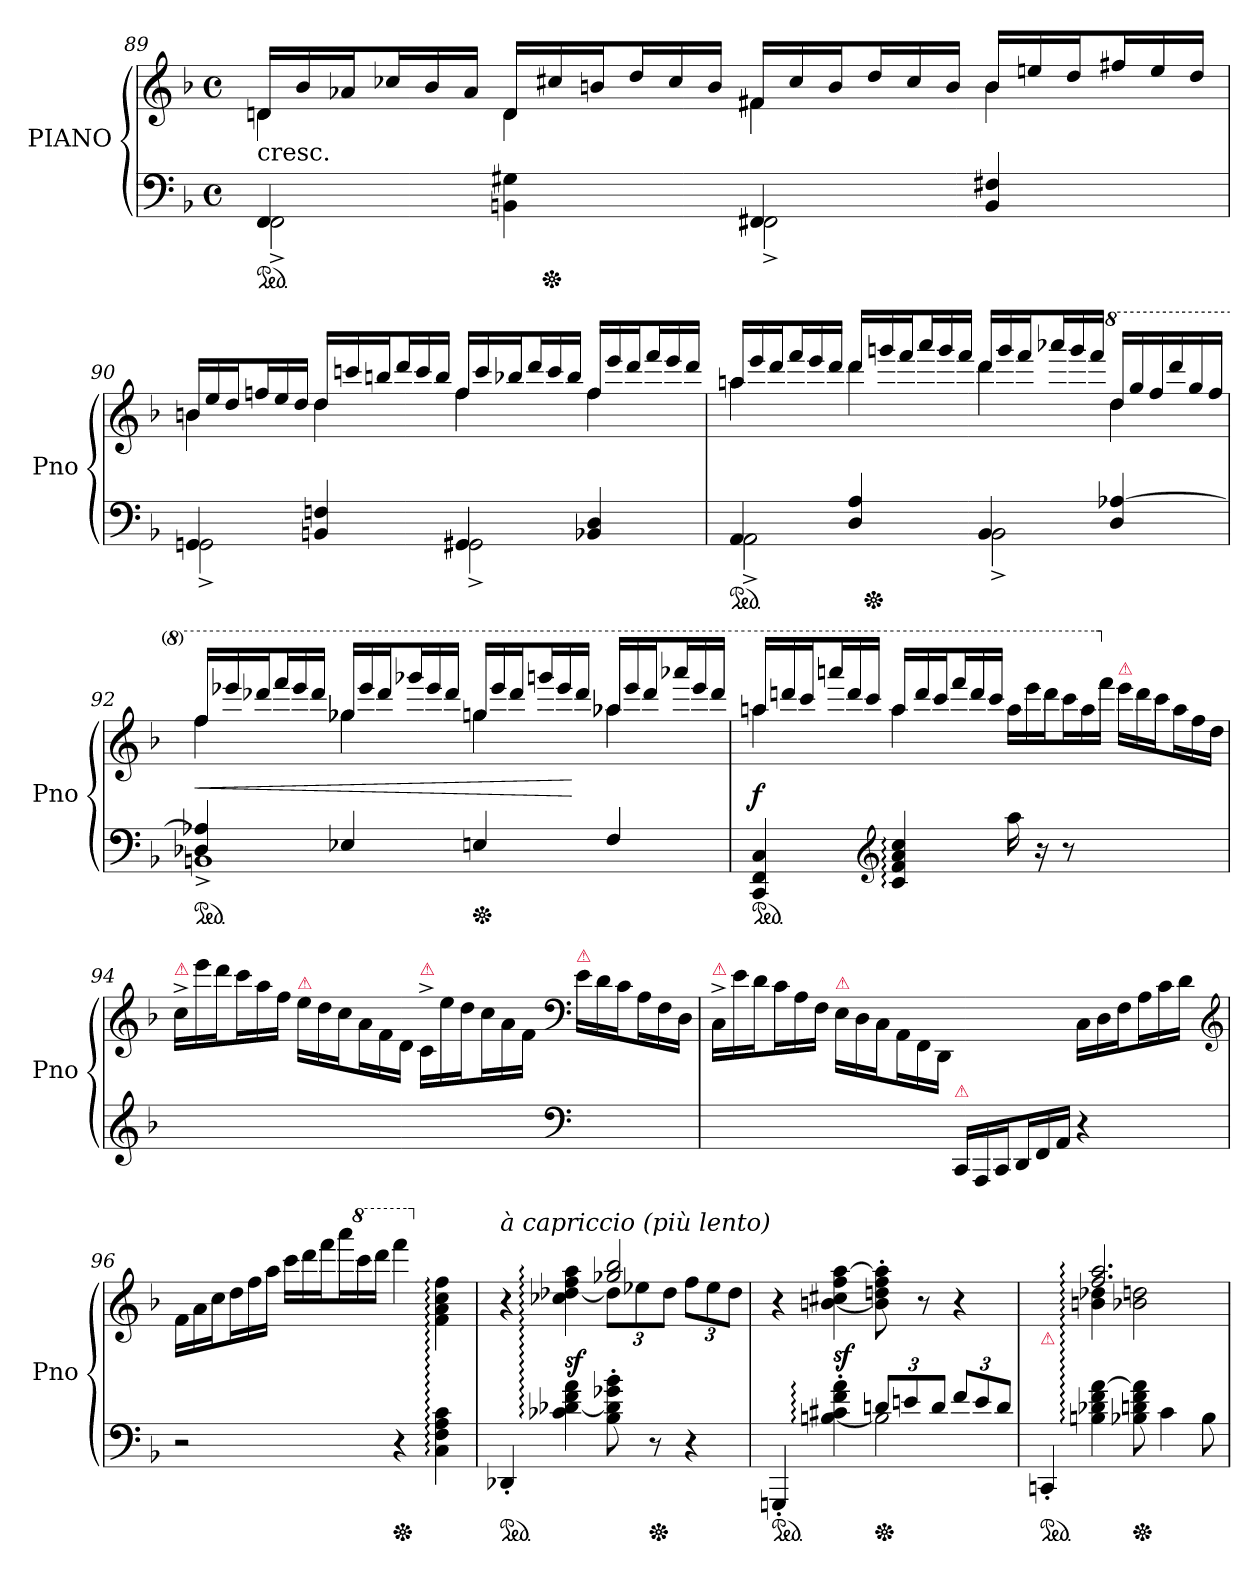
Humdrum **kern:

**kern	**kern	**dynam
*part1	*part1	*part1
*staff2	*staff1	*staff1/2
*I"PIANO	*	*
*I'Pno	*	*
*clefF4	*clefG2	*
*k[b-]	*k[b-]	*
*M4/4	*M4/4	*
*met(c)	*met(c)	*
=89	=89	=89
*^	*	*
*	*	*Xtuplet	*
*	*	*^	*
!	!	!LO:TX:c:t=cresc.	!	!
*ped	*	*	*	*
4FF/	2FF^\	24d/LL	4dn\	.
.	.	24b-/	.	.
.	.	24a-X/J	.	.
.	.	24cc-X/L	.	.
.	.	24b-/	.	.
.	.	24a-/JJ	.	.
4BBn\ 4G#X\	.	24d/LL	4d\	.
*Xped	*	*	*	*
.	.	24cc#X/	.	.
.	.	24bn/J	.	.
.	.	24dd/L	.	.
.	.	24cc#/	.	.
.	.	24b/JJ	.	.
4FF#X/	2FF#X^\	24f#X/LL	4f#X\	.
.	.	24cc#/	.	.
.	.	24b/J	.	.
.	.	24dd/L	.	.
.	.	24cc#/	.	.
.	.	24b/JJ	.	.
4BB/ 4F#X/	.	24b/LL	4b\	.
.	.	24een/	.	.
.	.	24dd/J	.	.
.	.	24ff#X/L	.	.
.	.	24ee/	.	.
.	.	24dd/JJ	.	.
=90	=90	=90	=90	=90
4GG/	2GGn^\	24bn/LL	4b\	.
.	.	24ee/	.	.
.	.	24dd/J	.	.
.	.	24ffn/L	.	.
.	.	24ee/	.	.
.	.	24dd/JJ	.	.
4BBn/ 4Fn/	.	24dd/LL	4dd\	.
.	.	24cccn/	.	.
.	.	24bbn/J	.	.
.	.	24ddd/L	.	.
.	.	24ccc/	.	.
.	.	24bb/JJ	.	.
4GG#X/	2GG#X^\	24ff/LL	4ff\	.
.	.	24ccc/	.	.
.	.	24bb-X/J	.	.
.	.	24ddd/L	.	.
.	.	24ccc/	.	.
.	.	24bb-/JJ	.	.
4BB-X/ 4D/	.	24ff/LL	4ff\	.
.	.	24eee/	.	.
.	.	24ddd/J	.	.
.	.	24fff/L	.	.
.	.	24eee/	.	.
.	.	24ddd/JJ	.	.
=91	=91	=91	=91	=91
*ped	*	*	*	*
4AA/	2AA^\	24aa/LL	4aan\	.
.	.	24eee/	.	.
.	.	24ddd/J	.	.
.	.	24fff/L	.	.
.	.	24eee/	.	.
.	.	24ddd/JJ	.	.
4D/ 4A/	.	24ddd/LL	4ddd\	.
*Xped	*	*	*	*
.	.	24gggn/	.	.
.	.	24fff/J	.	.
.	.	24aaa/L	.	.
.	.	24ggg/	.	.
.	.	24fff/JJ	.	.
4BB-/	2BB-^\	24ddd/LL	4ddd\	.
.	.	24ggg/	.	.
.	.	24fff/J	.	.
.	.	24aaa-X/L	.	.
.	.	24ggg/	.	.
.	.	24fff/JJ	.	.
*	*	*8va	*	*
4D/ [4A-X/	.	24ddd/LL	4ddd\	.
.	.	24ggg/	.	.
.	.	24fff/	.	.
.	.	24dddd/	.	.
.	.	24ggg/	.	.
.	.	24fff/JJ	.	.
=92	=92	=92	=92	=92
*ped	*	*	*	*
4D-X/ 4A-X]/	1BBn^	24fff/LL	4fff\	<
.	.	24eeee-X/	.	.
.	.	24dddd-X/J	.	.
.	.	24ffff/L	.	.
.	.	24eeee-/	.	.
.	.	24dddd-/JJ	.	.
4E-X/	.	24ggg-X/LL	4ggg-X\	.
.	.	24eeee-/	.	.
.	.	24dddd-/J	.	.
.	.	24gggg-X/L	.	.
.	.	24eeee-/	.	.
.	.	24dddd-/JJ	.	.
*Xped	*	*	*	*
4En/	.	24gggn/LL	4ggg\	.
.	.	24eeee-/	.	.
.	.	24dddd-/J	.	.
.	.	24ggggn/L	.	.
.	.	24eeee-/	.	.
.	.	24dddd-/JJ	.	[
4F/	.	24aaa-X/LL	4aaa-X\	.
.	.	24eeee-/	.	.
.	.	24dddd-/J	.	.
.	.	24aaaa-X/L	.	.
.	.	24eeee-/	.	.
.	.	24dddd-/JJ	.	.
*v	*v	*	*	*
=93	=93	=93	=93
*ped	*	*	*
4CC/ 4FF/ 4C/	24aaa/LL	4aaan\	f
.	24ddddn/	.	.
.	24cccc/J	.	.
.	24aaaan/L	.	.
.	24dddd/	.	.
.	24cccc/JJ	.	.
*clefG2	*	*	*
4c:/ 4f:/ 4a:/ 4cc:/	24aaa/LL	4aaa\	.
.	24dddd/	.	.
.	24cccc/J	.	.
.	24ffff/L	.	.
.	24dddd/	.	.
.	24cccc/JJ	.	.
16aa\	24aaa\LL	2ryy	.
.	24eeee\	.	.
16r	.	.	.
.	24dddd\J	.	.
8r	24cccc\L	.	.
.	24aaa\	.	.
*	*X8va	*	*
.	24fff\JJ	.	.
!	!LO:TX:a:color=crimson:t=⚠	!	!
4ryy	24eee\LL	.	.
.	24ddd\	.	.
.	24ccc\J	.	.
.	24aa\L	.	.
.	24ff\	.	.
.	24dd/JJ	.	.
*	*v	*v	*
=94	=94	=94
!	!LO:TX:a:color=crimson:t=⚠	!
2ryy	24cc^/LL	.
.	24eee\	.
.	24ddd\J	.
.	24ccc\L	.
.	24aa\	.
.	24ff\JJ	.
!	!LO:TX:a:color=crimson:t=⚠	!
.	24ee\LL	.
.	24dd\	.
.	24cc\J	.
.	24a\L	.
.	24f\	.
.	24d/JJ	.
!	!LO:TX:a:color=crimson:t=⚠	!
4ryy	24c^/LL	.
.	24ee\	.
.	24dd\J	.
.	24cc\L	.
.	24a\	.
.	24f\JJ	.
*clefF4	*clefF4	*
!	!LO:TX:a:color=crimson:t=⚠	!
4ryy	24e\LL	.
.	24d\	.
.	24c\J	.
.	24A\L	.
.	24F\	.
.	24D/JJ	.
=95	=95	=95
!	!LO:TX:a:color=crimson:t=⚠	!
2ryy	24C^/LL	.
.	24e\	.
.	24d\J	.
.	24c\L	.
.	24A\	.
.	24F\JJ	.
!	!LO:TX:a:color=crimson:t=⚠	!
.	24E\LL	.
.	24D\	.
.	24C\J	.
.	24AA\L	.
.	24FF/	.
.	24DD/JJ	.
*Xtuplet	*	*
!LO:TX:a:color=crimson:t=⚠	!	!
24CC/LL	4ryy	.
24AAA/	.	.
24CC/J	.	.
24DD/L	.	.
24FF/	.	.
24AA\JJ	.	.
4r	24C\LL	.
.	24D\	.
.	24F\J	.
.	24A\L	.
.	24c\	.
.	24d\JJ	.
*	*clefG2	*
=96	=96	=96
2r	24f\LL	.
.	24a\	.
.	24cc\J	.
.	24dd\L	.
.	24ff\	.
.	24aa\JJ	.
.	24ccc\LL	.
.	24ddd\	.
.	24fff\J	.
.	24aaa\L	.
*	*8va	*
.	24cccc\	.
.	24dddd\JJ	.
*Xped	*	*
4r	4ffff\	.
*	*X8va	*
4C::\ 4F::\ 4A::\ 4c::\	4f::\ 4a::\ 4cc::\ 4ff::\	.
=97	=97	=97
*	*^	*
!	!LO:TX:a:i:t=à capriccio (più lento)	!	!
*ped	*	*	*
4DD-X'/	4r	4ryy	.
4c-X::\ [4d-X::\ 4f::\ 4a::\	4cc-X::\ [4dd-X::\ 4ff::\ 4aa::\	4ryy	sf
*	*	*tuplet	*
8B-'\ 8d-]'\ 8g-X'\ 8b-'\	2gg-X/ 2bb-/	12dd-\L]	.
.	.	12ee-X\	.
*Xped	*	*	*
8r	.	.	.
.	.	12dd-\J	.
4r	.	12ff\L	.
.	.	12ee-\	.
.	.	12dd-\J	.
*	*v	*v	*
=98	=98	=98
*^	*	*
*ped	*	*	*
4GGGn'/	2ryy	4r	.
[4Bn:'\ 4c#X:'\ 4f:'\ 4a:'\	.	[4bn\ 4cc#X\ 4ff\ [4aa\	sf
*tuplet	*	*	*
*Xped	*	*	*
12dn/L	2B\]	8b]'\ 8ddn'\ 8ff'\ 8aa]'\	.
12en/	.	.	.
.	.	8r	.
12d/J	.	.	.
12f/L	.	4r	.
12e/	.	.	.
12d/J	.	.	.
*v	*v	*	*
=99	=99	=99
*	*^	*
!	!LO:TX:b:Bi:color=crimson:t=⚠	!	!
*ped	*	*	*
4CCn'/	4ryy	4ryy	.
4Bn::\ 4d-X::\ 4f::\ [4a::\	2.ff::/ 2.aa::/	4bn::\ 4dd-X::\	.
*Xped	*	*	*
8B-X\ 8dn\ 8f\ 8a]\	.	2b-X\ 2ddn\	.
4c\	.	.	.
8B-\	.	.	.
*	*v	*v	*
=	=	=
*-	*-	*-
